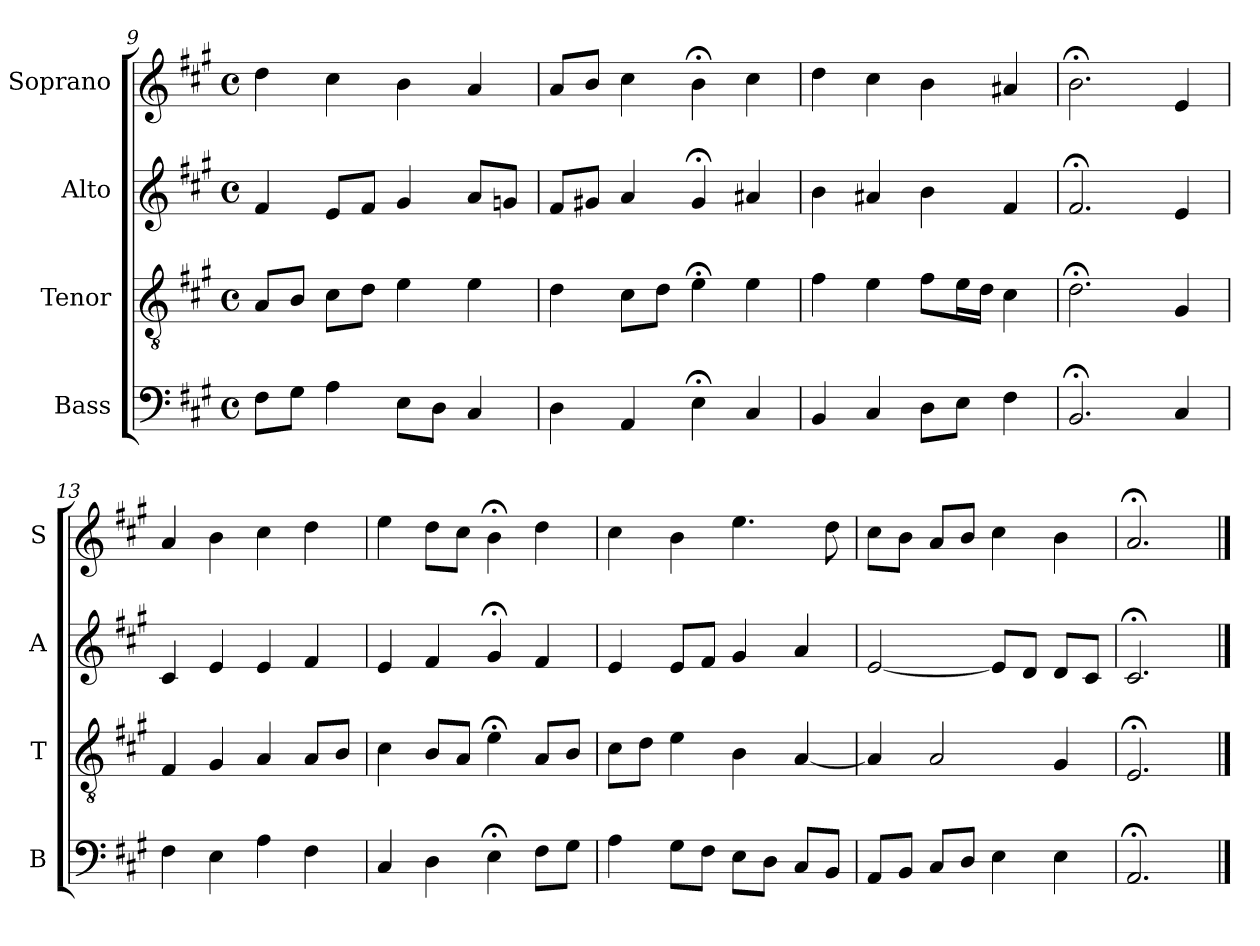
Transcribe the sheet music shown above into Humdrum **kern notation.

**kern	**kern	**kern	**kern
*part4	*part3	*part2	*part1
*staff4	*staff3	*staff2	*staff1
*I"Bass	*I"Tenor	*I"Alto	*I"Soprano
*I'B	*I'T	*I'A	*I'S
*clefF4	*clefGv2	*clefG2	*clefG2
*k[f#c#g#]	*k[f#c#g#]	*k[f#c#g#]	*k[f#c#g#]
*A:	*A:	*A:	*A:
*M4/4	*M4/4	*M4/4	*M4/4
*met(c)	*met(c)	*met(c)	*met(c)
=9	=9	=9	=9
8F#L	8AL	4f#	4dd
8G#J	8BJ	.	.
4A	8c#L	8eL	4cc#
.	8dJ	8f#J	.
8EL	4e	4g#	4b
8DJ	.	.	.
4C#	4e	8aL	4a
.	.	8gnJ	.
=10	=10	=10	=10
4D	4d	8f#L	8aL
.	.	8g#XJ	8bJ
4AA	8c#L	4a	4cc#
.	8dJ	.	.
4E;<	4e;<	4g#;<	4b;<
4C#i	4ei	4a#Xi	4cc#i
=11	=11	=11	=11
4BB	4f#	4b	4dd
4C#i	4ei	4a#Xi	4cc#i
8DL	8f#L	4b	4b
8EJ	16eL	.	.
.	16dJJ	.	.
4F#	4c#	4f#	4a#X
=12	=12	=12	=12
2.BB;<	2.d;<	2.f#;<	2.b;<
4C#	4G#	4e	4e
=13	=13	=13	=13
4F#	4F#	4c#	4a
4E	4G#	4e	4b
4A	4A	4e	4cc#
4F#	8AL	4f#	4dd
.	8BJ	.	.
=14	=14	=14	=14
4C#	4c#	4e	4ee
4D	8BL	4f#	8ddL
.	8AJ	.	8cc#J
4E;<	4e;<	4g#;<	4b;<
8F#L	8AL	4f#	4dd
8G#J	8BJ	.	.
=15	=15	=15	=15
4A	8c#L	4e	4cc#
.	8dJ	.	.
8G#L	4e	8eL	4b
8F#J	.	8f#J	.
8EL	4B	4g#	4.ee
8DJ	.	.	.
8C#L	[4A	4a	.
8BBJ	.	.	8dd
=16	=16	=16	=16
8AAL	4A]	[2e	8cc#L
8BBJ	.	.	8bJ
8C#L	2A	.	8aL
8DJ	.	.	8bJ
4E	.	8eL]	4cc#
.	.	8dJ	.
4E	4G#	8dL	4b
.	.	8c#J	.
=17	=17	=17	=17
2.AA;<	2.E;<	2.c#;<	2.a;<
==	==	==	==
*-	*-	*-	*-
